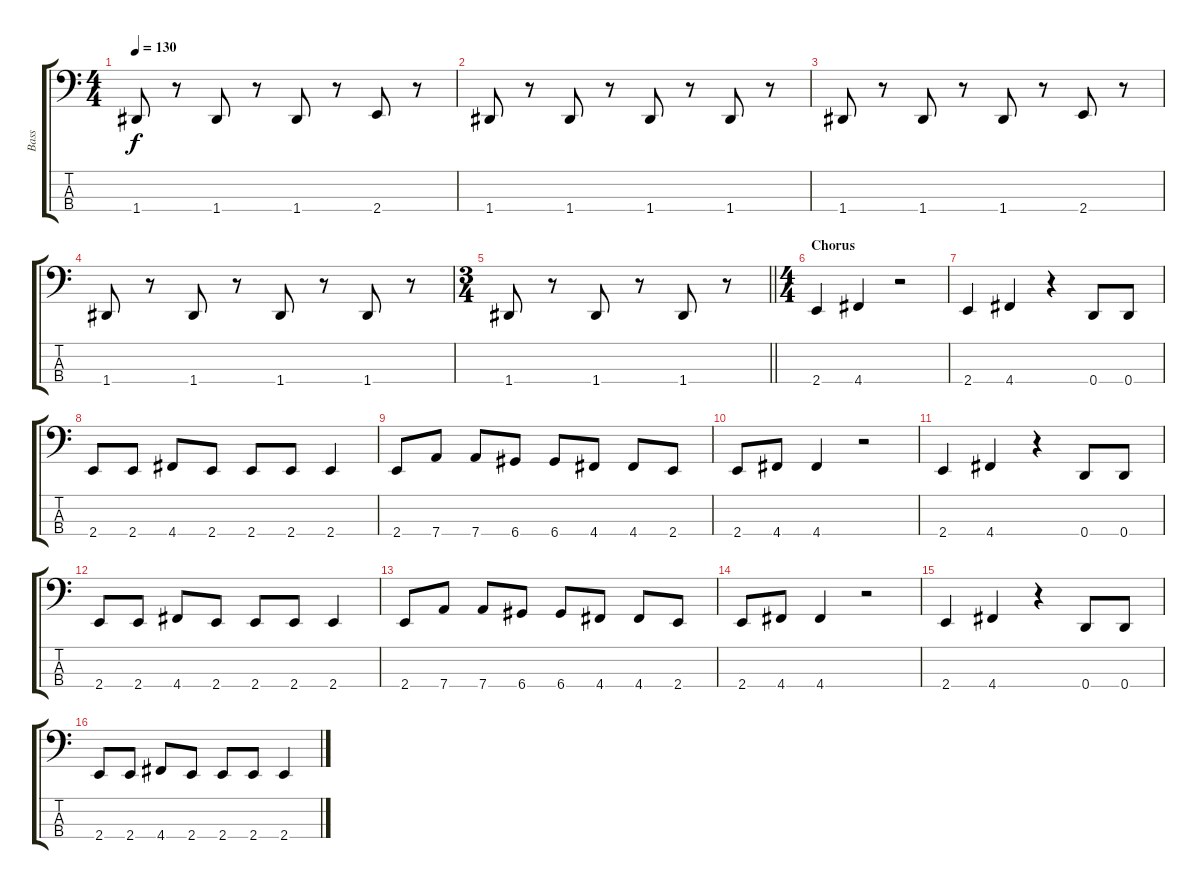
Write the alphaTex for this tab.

\track ("Bass" "Bass") {instrument electricbasspick}
\staff {score tabs}
\tuning (G2 D2 A1 D1) {hide}
\ts (4 4)
\tempo 130
\clef f4
\ks c
1.4.8{dy f} r.8 1.4.8 r.8 1.4.8 r.8 2.4.8 r.8 |
1.4.8 r.8 1.4.8 r.8 1.4.8 r.8 1.4.8 r.8 |
1.4.8 r.8 1.4.8 r.8 1.4.8 r.8 2.4.8 r.8 |
1.4.8 r.8 1.4.8 r.8 1.4.8 r.8 1.4.8 r.8 |
\ts (3 4)
\barLineRight lightlight
1.4.8 r.8 1.4.8 r.8 1.4.8 r.8 |
\ts (4 4)
\section ("" "Chorus")
2.4.4 4.4.4 r.2 |
2.4.4 4.4.4 r.4 0.4.8 0.4.8 |
2.4.8 2.4.8 4.4.8 2.4.8 2.4.8 2.4.8 2.4.4 |
2.4.8 7.4.8 7.4.8 6.4.8 6.4.8 4.4.8 4.4.8 2.4.8 |
2.4.8 4.4.8 4.4.4 r.2 |
2.4.4 4.4.4 r.4 0.4.8 0.4.8 |
2.4.8 2.4.8 4.4.8 2.4.8 2.4.8 2.4.8 2.4.4 |
2.4.8 7.4.8 7.4.8 6.4.8 6.4.8 4.4.8 4.4.8 2.4.8 |
2.4.8 4.4.8 4.4.4 r.2 |
2.4.4 4.4.4 r.4 0.4.8 0.4.8 |
2.4.8 2.4.8 4.4.8 2.4.8 2.4.8 2.4.8 2.4.4
